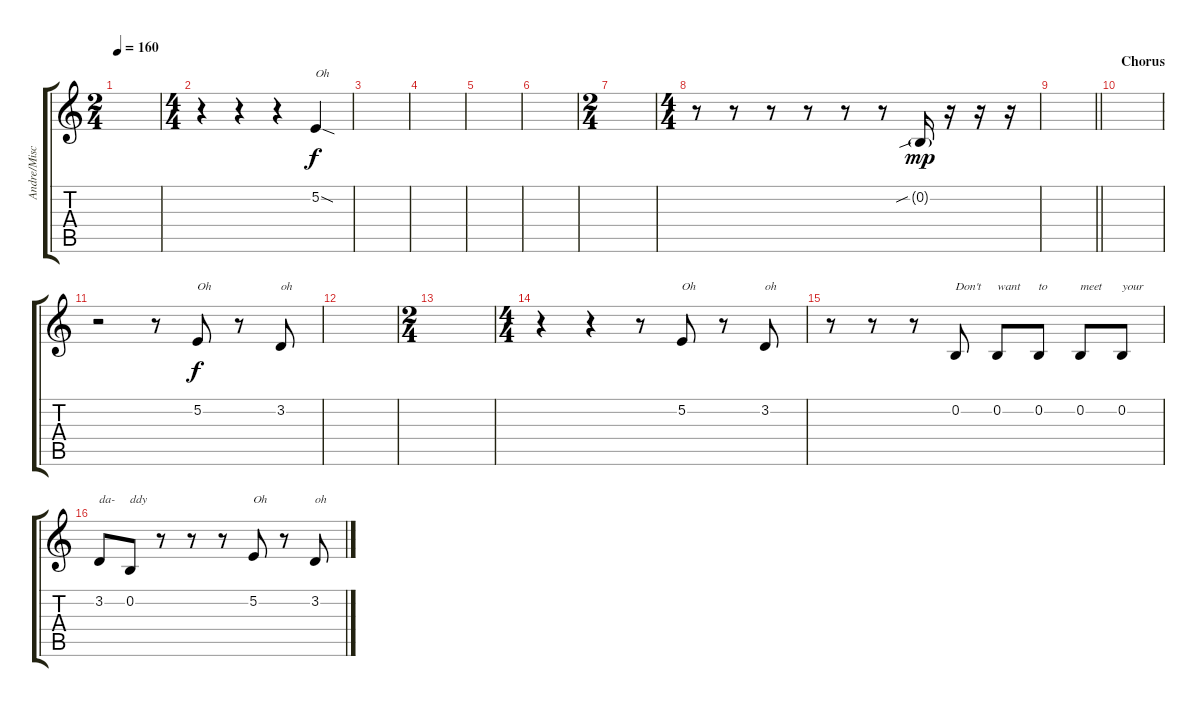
\track ("Andre/Misc (Voice)" "Andre/Misc") {instrument altosax}
\staff {score tabs}
\tuning (E4 B3 G3 D3 A2 E2) {hide}
\ts (2 4)
\tempo 160
\clef g2
\ks c
|
\ts (4 4)
r.4 r.4 r.4 5.2{sod}.4{txt "Oh"} |
|
|
|
|
\ts (2 4)
|
\ts (4 4)
r.8 r.8 r.8 r.8 r.8 r.8 0.2{sib g}.16{dy mp} r.16 r.16 r.16 |
\barLineRight lightlight
|
\section ("" "Chorus")
|
r.2 r.8 5.2.8{txt "Oh" dy f} r.8 3.2.8{txt "oh"} |
|
\ts (2 4)
|
\ts (4 4)
r.4 r.4 r.8 5.2.8{txt "Oh "} r.8 3.2.8{txt "oh"} |
r.8 r.8 r.8 0.2.8{txt "Don't"} 0.2.8{txt "want"} 0.2.8{txt "to"} 0.2.8{txt "meet"} 0.2.8{txt "your"} |
3.2.8{txt "da-"} 0.2.8{txt "ddy"} r.8 r.8 r.8 5.2.8{txt "Oh"} r.8 3.2.8{txt "oh"}
